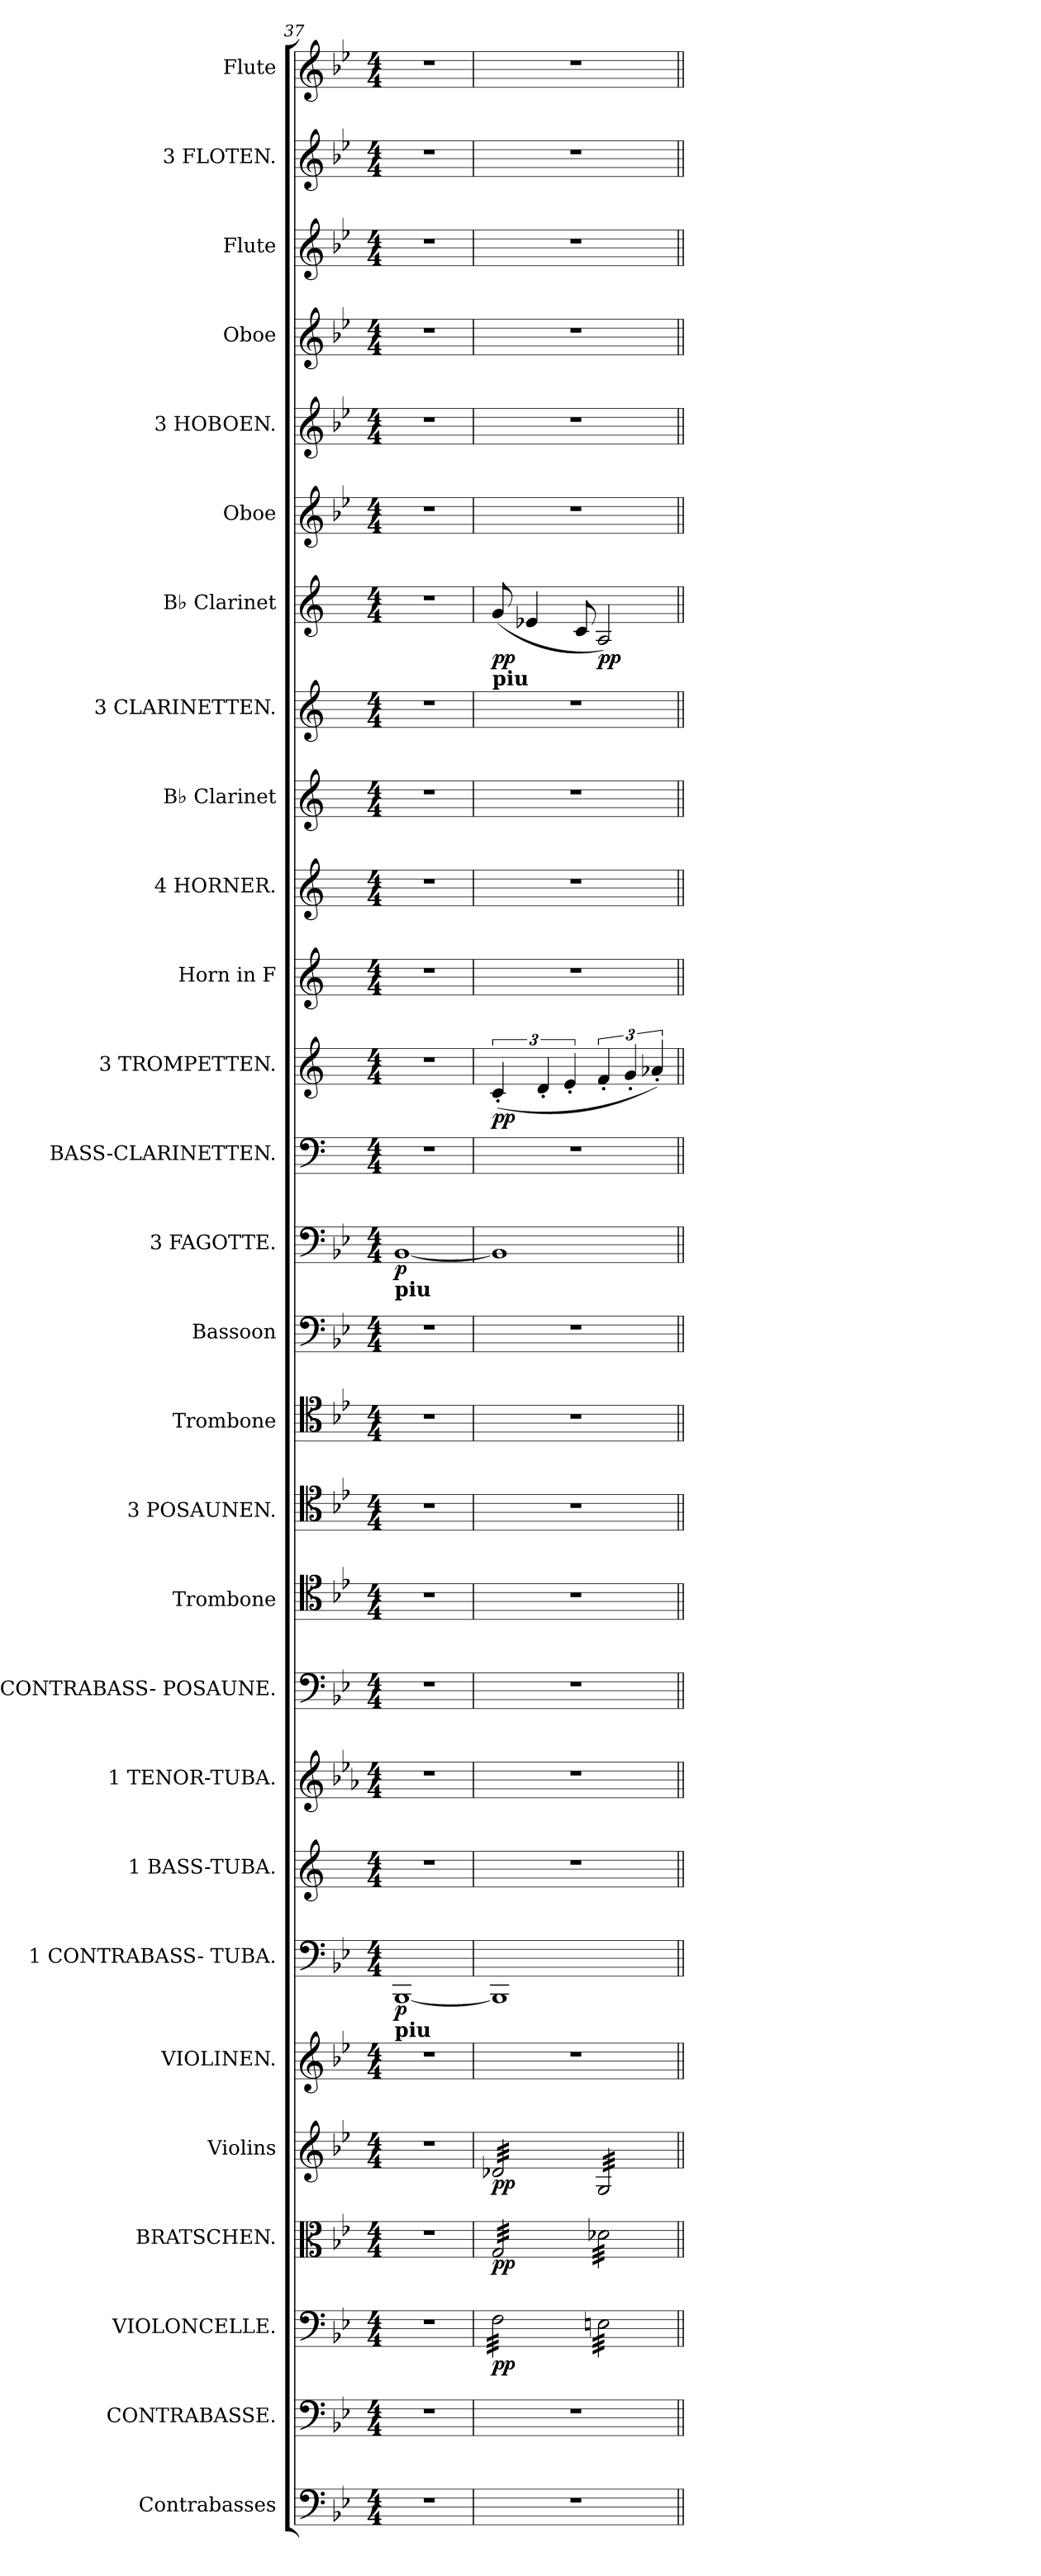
**kern	**kern	**kern	**dynam	**kern	**dynam	**kern	**dynam	**kern	**kern	**dynam	**kern	**kern	**kern	**kern	**kern	**kern	**kern	**kern	**dynam	**kern	**kern	**dynam	**kern	**kern	**kern	**kern	**kern	**dynam	**kern	**kern	**kern	**kern	**kern	**kern
*part28	*part27	*part26	*part26	*part25	*part25	*part24	*part24	*part23	*part22	*part22	*part21	*part20	*part19	*part18	*part17	*part16	*part15	*part14	*part14	*part13	*part12	*part12	*part11	*part10	*part9	*part8	*part7	*part7	*part6	*part5	*part4	*part3	*part2	*part1
*staff28	*staff27	*staff26	*staff26	*staff25	*staff25	*staff24	*staff24	*staff23	*staff22	*staff22	*staff21	*staff20	*staff19	*staff18	*staff17	*staff16	*staff15	*staff14	*staff14	*staff13	*staff12	*staff12	*staff11	*staff10	*staff9	*staff8	*staff7	*staff7	*staff6	*staff5	*staff4	*staff3	*staff2	*staff1
*I"Contrabasses	*I"CONTRABASSE.	*I"VIOLONCELLE.	*	*I"BRATSCHEN.	*	*I"Violins	*	*I"VIOLINEN.	*I"1 CONTRABASS- TUBA.	*	*I"1 BASS-TUBA.	*I"1 TENOR-TUBA.	*I"1 CONTRABASS- POSAUNE.	*I"Trombone	*I"3 POSAUNEN.	*I"Trombone	*I"Bassoon	*I"3 FAGOTTE.	*	*I"BASS-CLARINETTEN.	*I"3 TROMPETTEN.	*	*I"Horn in F	*I"4 HORNER.	*I"B♭ Clarinet	*I"3 CLARINETTEN.	*I"B♭ Clarinet	*	*I"Oboe	*I"3 HOBOEN.	*I"Oboe	*I"Flute	*I"3 FLOTEN.	*I"Flute
*I'Cbs.	*I'CB.	*I'Vc.	*	*I'Br.	*	*	*	*I'Viol.	*I'CB.Tub.	*	*I'Tba	*I'4 Tub.	*I'CB.Pos.	*	*I'Pos.2.	*	*I'Bsn	*I'3 Fag.	*	*I'Bs.Cl.	*I'Tromp.	*	*I'Hn	*I'4 Hr.	*I'Cl.3.	*I'Cl.2.	*I'Cl.1.	*	*	*I'Hob.2.	*	*I'Fl.3.	*I'Fl.2.	*I'Fl.1.
*clefF4	*clefF4	*clefF4	*	*clefC3	*	*clefG2	*	*clefG2	*clefF4	*	*clefG2	*clefG2	*clefF4	*clefC4	*clefC4	*clefC4	*clefF4	*clefF4	*	*clefF4	*clefG2	*	*clefG2	*clefG2	*clefG2	*clefG2	*clefG2	*	*clefG2	*clefG2	*clefG2	*clefG2	*clefG2	*clefG2
*ITrd7c12	*ITrd7c12	*	*	*	*	*	*	*	*	*	*	*ITrd12c21	*	*	*	*	*	*	*	*ITrd1c2	*ITrd-3c-5	*	*ITrd4c7	*ITrd4c7	*ITrd1c2	*ITrd1c2	*ITrd1c2	*	*	*	*	*	*	*
*k[b-e-]	*k[b-e-]	*k[b-e-]	*	*k[b-e-]	*	*k[b-e-]	*	*k[b-e-]	*k[b-e-]	*	*k[]	*k[b-e-a-]	*k[b-e-]	*k[b-e-]	*k[b-e-]	*k[b-e-]	*k[b-e-]	*k[b-e-]	*	*k[b-e-]	*k[b-]	*	*k[b-]	*k[b-]	*k[b-e-]	*k[b-e-]	*k[b-e-]	*	*k[b-e-]	*k[b-e-]	*k[b-e-]	*k[b-e-]	*k[b-e-]	*k[b-e-]
*M4/4	*M4/4	*M4/4	*	*M4/4	*	*M4/4	*	*M4/4	*M4/4	*	*M4/4	*M4/4	*M4/4	*M4/4	*M4/4	*M4/4	*M4/4	*M4/4	*	*M4/4	*M4/4	*	*M4/4	*M4/4	*M4/4	*M4/4	*M4/4	*	*M4/4	*M4/4	*M4/4	*M4/4	*M4/4	*M4/4
=37	=37	=37	=37	=37	=37	=37	=37	=37	=37	=37	=37	=37	=37	=37	=37	=37	=37	=37	=37	=37	=37	=37	=37	=37	=37	=37	=37	=37	=37	=37	=37	=37	=37	=37
!	!	!	!	!	!	!	!	!	!	!	!	!	!	!	!	!	!	!LO:TX:b:B:t=piu	!	!	!	!	!	!	!	!	!	!	!	!	!	!	!	!
!	!	!	!	!	!	!	!	!	!LO:TX:b:B:t=piu	!	!	!	!	!	!	!	!	!	!	!	!	!	!	!	!	!	!	!	!	!	!	!	!	!
!	!	!	!	!	!	!	!	!	!	!LO:DY:b	!	!	!	!	!	!	!	!	!LO:DY:b	!	!	!	!	!	!	!	!	!	!	!	!	!	!	!
1r	1r	1r	.	1r	.	1r	.	1r	[1BBB-	p	1r	1r	1r	1r	1r	1r	1r	[1BB-	p	1r	1r	.	1r	1r	1r	1r	1r	.	1r	1r	1r	1r	1r	1r
=38	=38	=38	=38	=38	=38	=38	=38	=38	=38	=38	=38	=38	=38	=38	=38	=38	=38	=38	=38	=38	=38	=38	=38	=38	=38	=38	=38	=38	=38	=38	=38	=38	=38	=38
!	!	!	!	!	!	!	!	!	!	!	!	!	!	!	!	!	!	!	!	!	!	!	!	!	!	!	!LO:TX:b:B:t=piu	!	!	!	!	!	!	!
!	!	!	!LO:DY:b	!	!LO:DY:b	!	!LO:DY:b	!	!	!	!	!	!	!	!	!	!	!	!	!	!	!LO:DY:b	!	!	!	!	!	!LO:DY:b	!	!	!	!	!	!
!	!	!	!	!	!	!	!	!	!	!	!	!	!	!	!	!	!	!	!	!	!	!	!	!	!	!	!	!LO:DY:n=1:b	!	!	!	!	!	!
*	*	*	*	*	*	*	*	*	*	*	*	*	*	*	*	*	*	*	*	*	*	*	*	*	*	*	*	*	*	*	*	*	*	*^
*	*	*tremolo	*	*	*	*	*	*	*	*	*	*	*	*	*	*	*	*	*	*	*	*	*	*	*	*	*	*	*	*	*	*	*	*	*
*	*	*	*	*tremolo	*	*	*	*	*	*	*	*	*	*	*	*	*	*	*	*	*	*	*	*	*	*	*	*	*	*	*	*	*	*	*
*	*	*	*	*	*	*tremolo	*	*	*	*	*	*	*	*	*	*	*	*	*	*	*	*	*	*	*	*	*	*	*	*	*	*	*	*	*
1r	1r	32F\LLL	pp	32G/LLL	pp	32d-X/LLL	pp	1r	1BBB-]	.	1r	1r	1r	1r	1r	1r	1r	1BB-]	.	1r	(<6f'/	pp	1r	1r	1r	1r	(>8f/	p p	1r	1r	1r	1r	1r	1r	3%2ryy
.	.	32F\	.	32G/	.	32d-X/	.	.	.	.	.	.	.	.	.	.	.	.	.	.	.	.	.	.	.	.	.	.	.	.	.	.	.	.	.
.	.	32F\	.	32G/	.	32d-X/	.	.	.	.	.	.	.	.	.	.	.	.	.	.	.	.	.	.	.	.	.	.	.	.	.	.	.	.	.
.	.	32F\	.	32G/	.	32d-X/	.	.	.	.	.	.	.	.	.	.	.	.	.	.	.	.	.	.	.	.	.	.	.	.	.	.	.	.	.
.	.	32F\	.	32G/	.	32d-X/	.	.	.	.	.	.	.	.	.	.	.	.	.	.	.	.	.	.	.	.	4d-X/	.	.	.	.	.	.	.	.
.	.	32F\	.	32G/	.	32d-X/	.	.	.	.	.	.	.	.	.	.	.	.	.	.	.	.	.	.	.	.	.	.	.	.	.	.	.	.	.
.	.	.	.	.	.	.	.	.	.	.	.	.	.	.	.	.	.	.	.	.	6g'/	.	.	.	.	.	.	.	.	.	.	.	.	.	.
.	.	32F\	.	32G/	.	32d-X/	.	.	.	.	.	.	.	.	.	.	.	.	.	.	.	.	.	.	.	.	.	.	.	.	.	.	.	.	.
.	.	32F\	.	32G/	.	32d-X/	.	.	.	.	.	.	.	.	.	.	.	.	.	.	.	.	.	.	.	.	.	.	.	.	.	.	.	.	.
.	.	32F\	.	32G/	.	32d-X/	.	.	.	.	.	.	.	.	.	.	.	.	.	.	.	.	.	.	.	.	.	.	.	.	.	.	.	.	.
.	.	32F\	.	32G/	.	32d-X/	.	.	.	.	.	.	.	.	.	.	.	.	.	.	.	.	.	.	.	.	.	.	.	.	.	.	.	.	.
.	.	32F\	.	32G/	.	32d-X/	.	.	.	.	.	.	.	.	.	.	.	.	.	.	.	.	.	.	.	.	.	.	.	.	.	.	.	.	.
.	.	.	.	.	.	.	.	.	.	.	.	.	.	.	.	.	.	.	.	.	6a'/	.	.	.	.	.	.	.	.	.	.	.	.	.	.
.	.	32F\	.	32G/	.	32d-X/	.	.	.	.	.	.	.	.	.	.	.	.	.	.	.	.	.	.	.	.	.	.	.	.	.	.	.	.	.
.	.	32F\	.	32G/	.	32d-X/	.	.	.	.	.	.	.	.	.	.	.	.	.	.	.	.	.	.	.	.	8B-/	.	.	.	.	.	.	.	.
.	.	32F\	.	32G/	.	32d-X/	.	.	.	.	.	.	.	.	.	.	.	.	.	.	.	.	.	.	.	.	.	.	.	.	.	.	.	.	.
.	.	32F\	.	32G/	.	32d-X/	.	.	.	.	.	.	.	.	.	.	.	.	.	.	.	.	.	.	.	.	.	.	.	.	.	.	.	.	.
.	.	32F\JJJ	.	32G/JJJ	.	32d-X/JJJ	.	.	.	.	.	.	.	.	.	.	.	.	.	.	.	.	.	.	.	.	.	.	.	.	.	.	.	.	.
!	!	!	!	!	!	!	!	!	!	!	!	!	!	!	!	!	!	!	!	!	!	!	!	!	!	!	!	!LO:DY:n=2:b	!	!	!	!	!	!	!
.	.	32En\LLL	.	32d-X\LLL	.	32G/LLL	.	.	.	.	.	.	.	.	.	.	.	.	.	.	6b-'/	.	.	.	.	.	2G/)	pp	.	.	.	.	.	.	.
.	.	32En\	.	32d-X\	.	32G/	.	.	.	.	.	.	.	.	.	.	.	.	.	.	.	.	.	.	.	.	.	.	.	.	.	.	.	.	.
.	.	32En\	.	32d-X\	.	32G/	.	.	.	.	.	.	.	.	.	.	.	.	.	.	.	.	.	.	.	.	.	.	.	.	.	.	.	.	.
.	.	32En\	.	32d-X\	.	32G/	.	.	.	.	.	.	.	.	.	.	.	.	.	.	.	.	.	.	.	.	.	.	.	.	.	.	.	.	.
.	.	32En\	.	32d-X\	.	32G/	.	.	.	.	.	.	.	.	.	.	.	.	.	.	.	.	.	.	.	.	.	.	.	.	.	.	.	.	.
.	.	32En\	.	32d-X\	.	32G/	.	.	.	.	.	.	.	.	.	.	.	.	.	.	.	.	.	.	.	.	.	.	.	.	.	.	.	.	.
.	.	.	.	.	.	.	.	.	.	.	.	.	.	.	.	.	.	.	.	.	6cc'/	.	.	.	.	.	.	.	.	.	.	.	.	.	6ryy
.	.	32En\	.	32d-X\	.	32G/	.	.	.	.	.	.	.	.	.	.	.	.	.	.	.	.	.	.	.	.	.	.	.	.	.	.	.	.	.
.	.	32En\	.	32d-X\	.	32G/	.	.	.	.	.	.	.	.	.	.	.	.	.	.	.	.	.	.	.	.	.	.	.	.	.	.	.	.	.
.	.	32En\	.	32d-X\	.	32G/	.	.	.	.	.	.	.	.	.	.	.	.	.	.	.	.	.	.	.	.	.	.	.	.	.	.	.	.	.
.	.	32En\	.	32d-X\	.	32G/	.	.	.	.	.	.	.	.	.	.	.	.	.	.	.	.	.	.	.	.	.	.	.	.	.	.	.	.	.
.	.	32En\	.	32d-X\	.	32G/	.	.	.	.	.	.	.	.	.	.	.	.	.	.	.	.	.	.	.	.	.	.	.	.	.	.	.	.	.
*	*	*	*	*	*	*	*	*	*	*	*	*	*	*	*	*	*	*	*	*	*	*	*	*	*	*	*	*	*	*	*	*	*	*MM35	*
.	.	.	.	.	.	.	.	.	.	.	.	.	.	.	.	.	.	.	.	.	6dd-X'/)	.	.	.	.	.	.	.	.	.	.	.	.	.	6ryy
.	.	32En\	.	32d-X\	.	32G/	.	.	.	.	.	.	.	.	.	.	.	.	.	.	.	.	.	.	.	.	.	.	.	.	.	.	.	.	.
.	.	32En\	.	32d-X\	.	32G/	.	.	.	.	.	.	.	.	.	.	.	.	.	.	.	.	.	.	.	.	.	.	.	.	.	.	.	.	.
.	.	32En\	.	32d-X\	.	32G/	.	.	.	.	.	.	.	.	.	.	.	.	.	.	.	.	.	.	.	.	.	.	.	.	.	.	.	.	.
.	.	32En\	.	32d-X\	.	32G/	.	.	.	.	.	.	.	.	.	.	.	.	.	.	.	.	.	.	.	.	.	.	.	.	.	.	.	.	.
.	.	32En\JJJ	.	32d-X\JJJ	.	32G/JJJ	.	.	.	.	.	.	.	.	.	.	.	.	.	.	.	.	.	.	.	.	.	.	.	.	.	.	.	.	.
*	*	*	*	*	*	*Xtremolo	*	*	*	*	*	*	*	*	*	*	*	*	*	*	*	*	*	*	*	*	*	*	*	*	*	*	*	*	*
*	*	*	*	*Xtremolo	*	*	*	*	*	*	*	*	*	*	*	*	*	*	*	*	*	*	*	*	*	*	*	*	*	*	*	*	*	*	*
*	*	*Xtremolo	*	*	*	*	*	*	*	*	*	*	*	*	*	*	*	*	*	*	*	*	*	*	*	*	*	*	*	*	*	*	*	*	*
*	*	*	*	*	*	*	*	*	*	*	*	*	*	*	*	*	*	*	*	*	*	*	*	*	*	*	*	*	*	*	*	*	*	*v	*v
=||	=||	=||	=||	=||	=||	=||	=||	=||	=||	=||	=||	=||	=||	=||	=||	=||	=||	=||	=||	=||	=||	=||	=||	=||	=||	=||	=||	=||	=||	=||	=||	=||	=||	=||
*-	*-	*-	*-	*-	*-	*-	*-	*-	*-	*-	*-	*-	*-	*-	*-	*-	*-	*-	*-	*-	*-	*-	*-	*-	*-	*-	*-	*-	*-	*-	*-	*-	*-	*-
